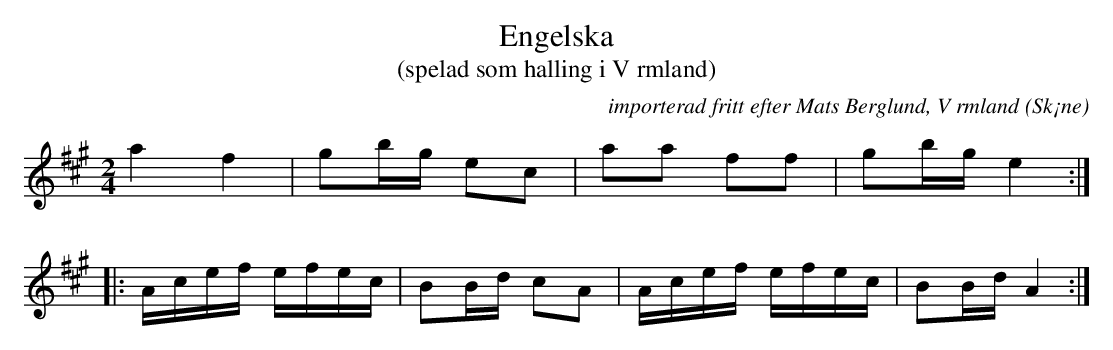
X:1
T:Engelska
T:(spelad som halling i V rmland)
C:importerad fritt efter Mats Berglund, V rmland
O:Sk¡ne
M:2/4
L:1/8
K:A
a2 f2 | gb/g/ ec | aa ff | gb/g/ e2 :|
|: A/c/e/f/ e/f/e/c/ | BB/d/ cA | A/c/e/f/ e/f/e/c/ | BB/d/ A2 :|
